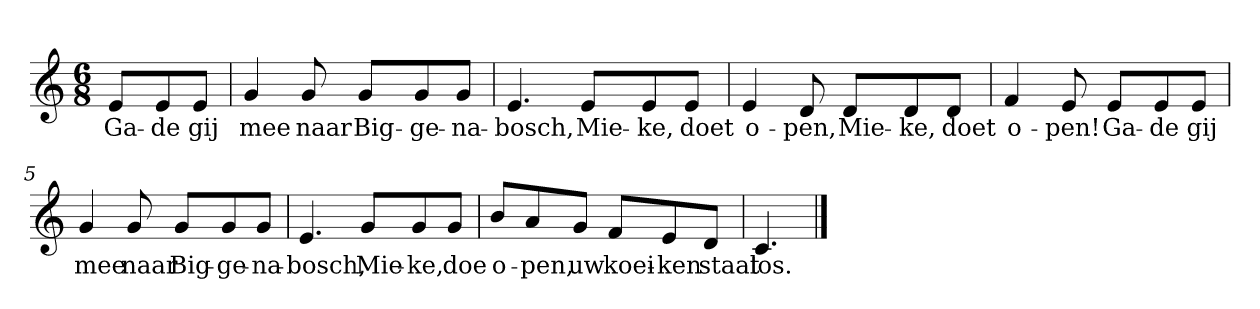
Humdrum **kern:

**kern	**text
*part1	*part1
*staff1	*staff1
*clefG2	*
*k[]	*
*C:	*
*M6/8	*
*MM120	*
=	=
8e/L	Ga-
8e/	-de
8e/J	gij
=1	=1
4g	mee
8g	naar
8g/L	Big-
8g/	-ge-
8g/J	-na-
=2	=2
4.e	-bosch,
8e/L	Mie-
8e/	-ke,
8e/J	doet
=3	=3
4e	o-
8d	-pen,
8d/L	Mie-
8d/	-ke,
8d/J	doet
=4	=4
4f	o-
8e	-pen!
8e/L	Ga-
8e/	-de
8e/J	gij
=5	=5
4g	mee
8g	naar
8g/L	Big-
8g/	-ge-
8g/J	-na-
=6	=6
4.e	-bosch,
8g/L	Mie-
8g/	-ke,
8g/J	doe
=7	=7
8b/L	o-
8a/	-pen,
8g/J	uw
8f/L	koei-
8e/	-ken
8d/J	staat
=8	=8
4.c	los.
==	==
*-	*-
